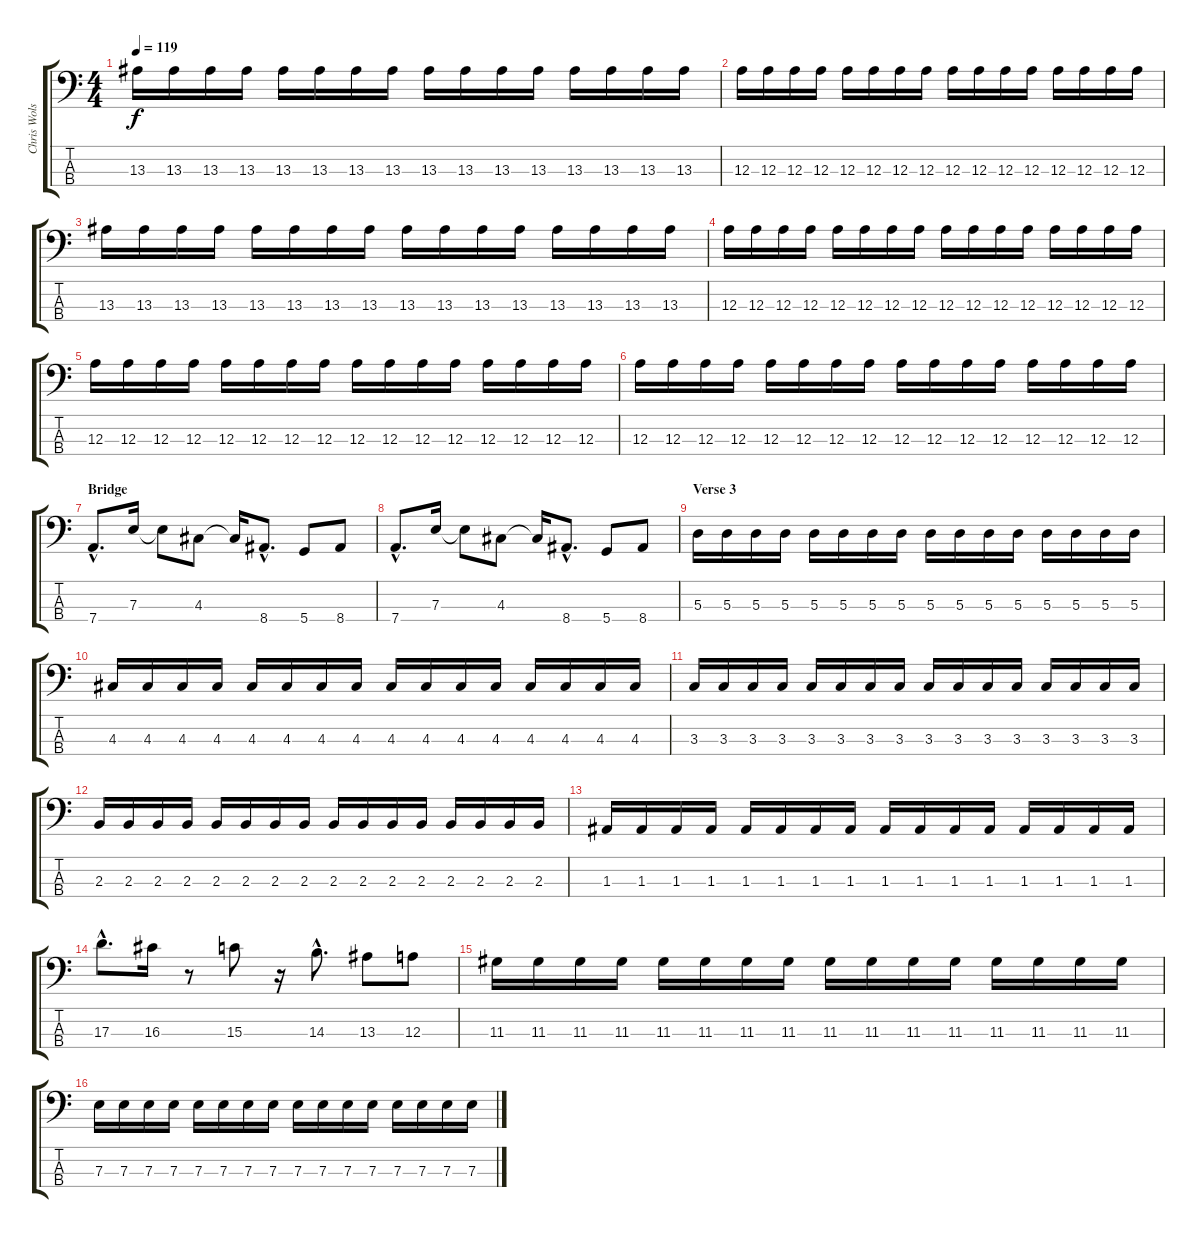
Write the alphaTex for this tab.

\track ("Chris Wolstenholme" "Chris Wols") {instrument electricbassfinger}
\staff {score tabs}
\tuning (G2 D2 A1 D1) {hide}
\ts (4 4)
\tempo 119
\clef f4
\ks c
13.3.16{dy f} 13.3.16 13.3.16 13.3.16 13.3.16 13.3.16 13.3.16 13.3.16 13.3.16 13.3.16 13.3.16 13.3.16 13.3.16 13.3.16 13.3.16 13.3.16 |
12.3.16 12.3.16 12.3.16 12.3.16 12.3.16 12.3.16 12.3.16 12.3.16 12.3.16 12.3.16 12.3.16 12.3.16 12.3.16 12.3.16 12.3.16 12.3.16 |
13.3.16 13.3.16 13.3.16 13.3.16 13.3.16 13.3.16 13.3.16 13.3.16 13.3.16 13.3.16 13.3.16 13.3.16 13.3.16 13.3.16 13.3.16 13.3.16 |
12.3.16 12.3.16 12.3.16 12.3.16 12.3.16 12.3.16 12.3.16 12.3.16 12.3.16 12.3.16 12.3.16 12.3.16 12.3.16 12.3.16 12.3.16 12.3.16 |
12.3.16 12.3.16 12.3.16 12.3.16 12.3.16 12.3.16 12.3.16 12.3.16 12.3.16 12.3.16 12.3.16 12.3.16 12.3.16 12.3.16 12.3.16 12.3.16 |
12.3.16 12.3.16 12.3.16 12.3.16 12.3.16 12.3.16 12.3.16 12.3.16 12.3.16 12.3.16 12.3.16 12.3.16 12.3.16 12.3.16 12.3.16 12.3.16 |
\section ("" "Bridge")
7.4{hac}.8{d} 7.3.16 7.3{t}.8 4.3.8 4.3{t}.16 8.4{hac}.8{d} 5.4.8 8.4.8 |
7.4{hac}.8{d} 7.3.16 7.3{t}.8 4.3.8 4.3{t}.16 8.4{hac}.8{d} 5.4.8 8.4.8 |
\section ("" "Verse 3")
5.3.16 5.3.16 5.3.16 5.3.16 5.3.16 5.3.16 5.3.16 5.3.16 5.3.16 5.3.16 5.3.16 5.3.16 5.3.16 5.3.16 5.3.16 5.3.16 |
4.3.16 4.3.16 4.3.16 4.3.16 4.3.16 4.3.16 4.3.16 4.3.16 4.3.16 4.3.16 4.3.16 4.3.16 4.3.16 4.3.16 4.3.16 4.3.16 |
3.3.16 3.3.16 3.3.16 3.3.16 3.3.16 3.3.16 3.3.16 3.3.16 3.3.16 3.3.16 3.3.16 3.3.16 3.3.16 3.3.16 3.3.16 3.3.16 |
2.3.16 2.3.16 2.3.16 2.3.16 2.3.16 2.3.16 2.3.16 2.3.16 2.3.16 2.3.16 2.3.16 2.3.16 2.3.16 2.3.16 2.3.16 2.3.16 |
1.3.16 1.3.16 1.3.16 1.3.16 1.3.16 1.3.16 1.3.16 1.3.16 1.3.16 1.3.16 1.3.16 1.3.16 1.3.16 1.3.16 1.3.16 1.3.16 |
17.3{hac}.8{d} 16.3.16 r.8 15.3.8 r.16 14.3{hac}.8{d} 13.3.8 12.3.8 |
11.3.16 11.3.16 11.3.16 11.3.16 11.3.16 11.3.16 11.3.16 11.3.16 11.3.16 11.3.16 11.3.16 11.3.16 11.3.16 11.3.16 11.3.16 11.3.16 |
7.3.16 7.3.16 7.3.16 7.3.16 7.3.16 7.3.16 7.3.16 7.3.16 7.3.16 7.3.16 7.3.16 7.3.16 7.3.16 7.3.16 7.3.16 7.3.16
